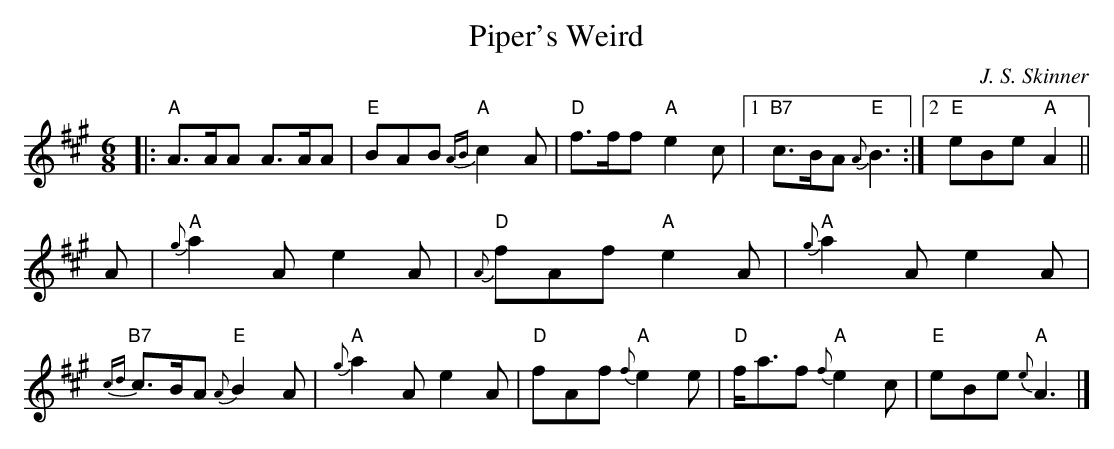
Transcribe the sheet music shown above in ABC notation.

X:1
T:Piper's Weird
M:6/8
L:1/8
C:J. S. Skinner
K:A
|:\
"A"A>AA A>AA | "E"BAB "A"{AB}c2A | "D"f>ff "A"e2c |[1 "B7"c>BA "E"{A}B3 :|[2 "E" eBe "A"A2 ||
A |\
"A"{g}a2Ae2A | "D"{A}fAf "A"e2A | "A"{g}a2Ae2A | "B7"{cd}c>BA "E"{A}B2A |\
"A"{g}a2Ae2A | "D"fAf "A"{f}e2e | "D"f<af "A"{f}e2c | "E"eBe "A"{e}A3 |]
